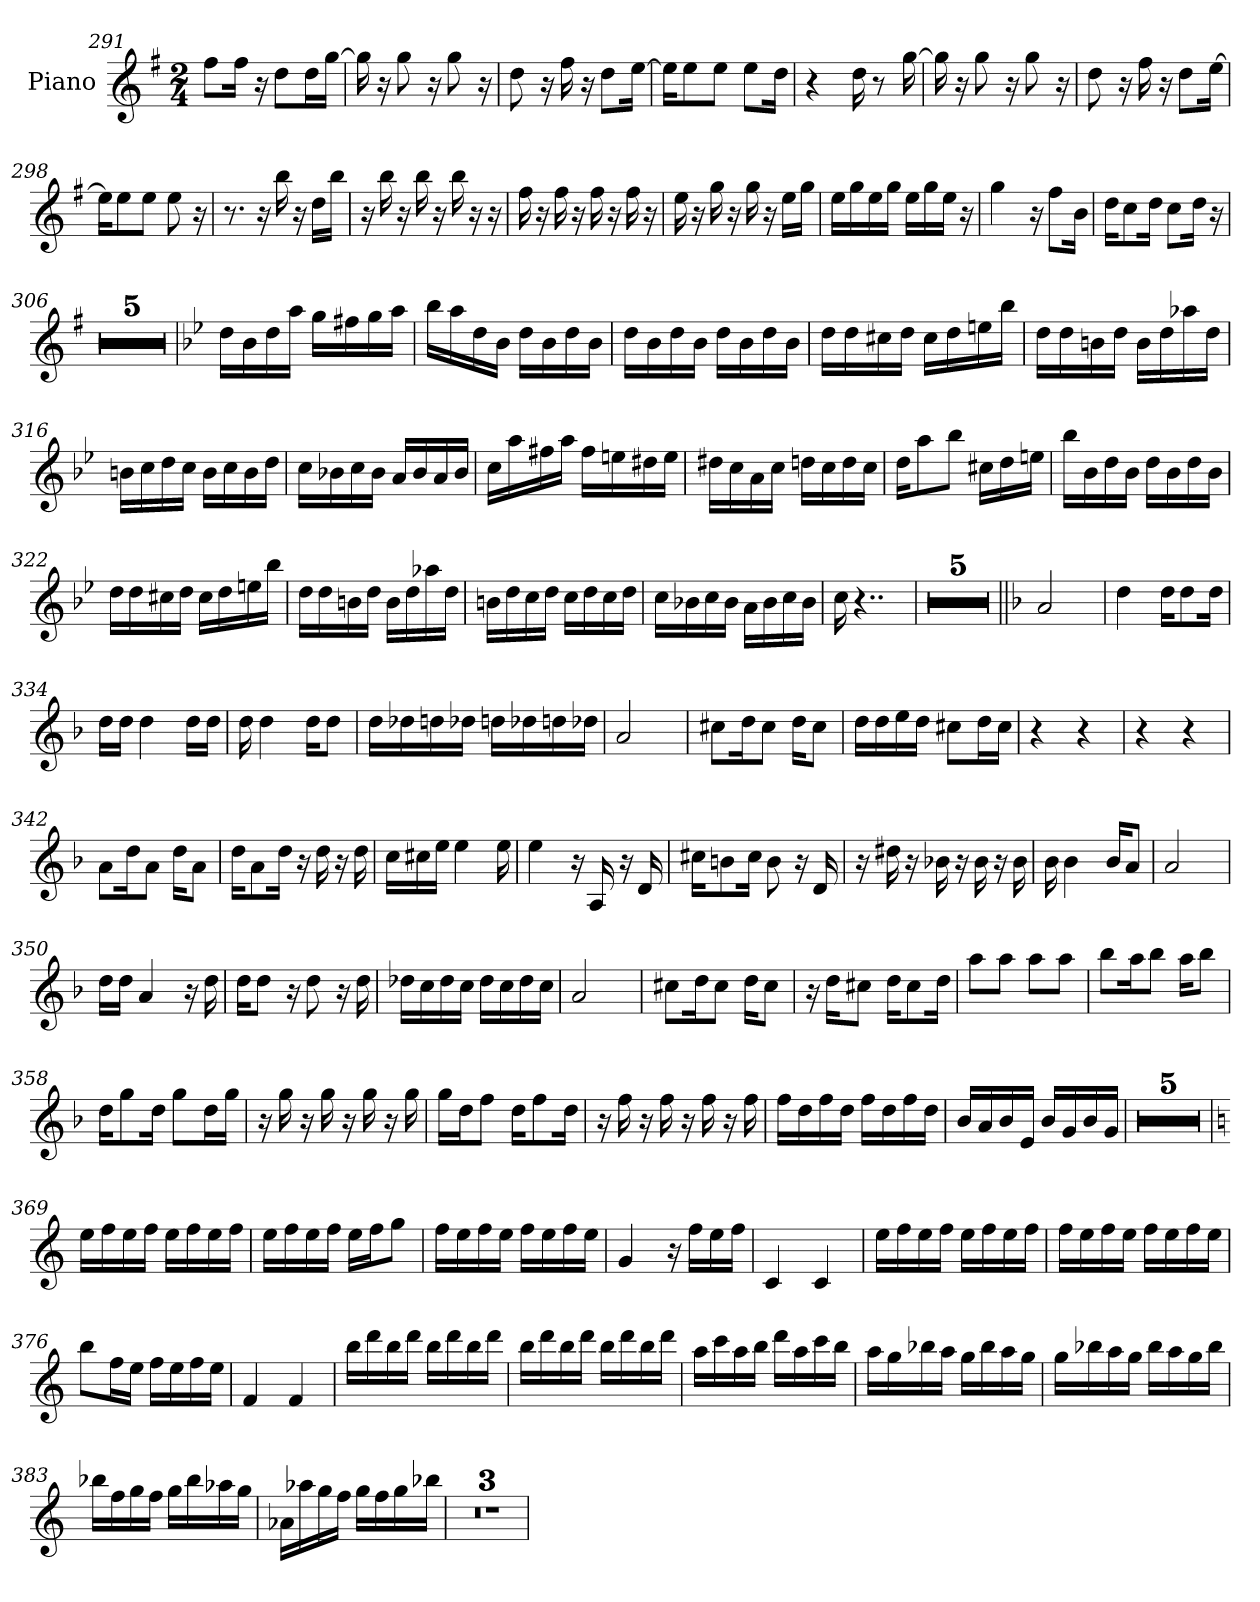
**kern
*part1
*staff1
*I"Piano
*I'Pno
*clefG2
*k[f#]
*G:
*M2/4
=291
8ff#\L
16ff#\Jk
16r
8dd\L
16dd\L
[16gg\JJ
=292
16gg\]
16r
8gg\
16r
8gg\
16r
=293
8dd\
16r
16ff#\
16r
8dd\L
[16ee\Jk
=294
16ee\KL]
8ee\
8ee\J
8ee\L
16dd\Jk
!!LO:LB:g=z
=295
4r
16dd\
8r
[16gg\
=296
16gg\]
16r
8gg\
16r
8gg\
16r
=297
8dd\
16r
16ff#\
16r
8dd\L
[16ee\Jk
=298
16ee\KL]
8ee\
8ee\J
8ee\
16r
=299
8.r
16r
16bb\
16r
16dd\LL
16bb\JJ
=300
16r
16bb\
16r
16bb\
16r
16bb\
16r
16r
!!LO:LB:g=z
=301
16ff#\
16r
16ff#\
16r
16ff#\
16r
16ff#\
16r
=302
16ee\
16r
16gg\
16r
16gg\
16r
16ee\LL
16gg\JJ
=303
16ee\LL
16gg\
16ee\
16gg\JJ
16ee\LL
16gg\
16ee\JJ
16r
=304
4gg\
16r
8ff#\L
16b\Jk
=305
16dd\KL
8cc\
16dd\Jk
8cc\L
16dd\Jk
16r
=306
2r
!!LO:LB:g=z
=307
2r
=308
2r
=309
2r
=310
2r
=311
!!LO:REH:place=s1:b:enc=none:fs=14:t=Melody 14
*k[b-e-]
*B-:
*MM60
16dd\LL
16b-\
16dd\
16aa\JJ
16gg\LL
16ff#X\
16gg\
16aa\JJ
=312
16bb-\LL
16aa\
16dd\
16b-\JJ
16dd\LL
16b-\
16dd\
16b-\JJ
=313
16dd\LL
16b-\
16dd\
16b-\JJ
16dd\LL
16b-\
16dd\
16b-\JJ
!!LO:LB:g=z
=314
16dd\LL
16dd\
16cc#X\
16dd\JJ
16cc#\LL
16dd\
16een\
16bb-\JJ
=315
16dd\LL
16dd\
16bn\
16dd\JJ
16b\LL
16dd\
16aa-X\
16dd\JJ
=316
16bn\LL
16cc\
16dd\
16cc\JJ
16b\LL
16cc\
16b\
16dd\JJ
=317
16cc\LL
16b-X\
16cc\
16b-\JJ
16a/LL
16b-/
16a/
16b-/JJ
=318
16cc\LL
16aa\
16ff#X\
16aa\JJ
16ff#\LL
16een\
16dd#X\
16ee\JJ
!!LO:LB:g=z
=319
16dd#X\LL
16cc\
16a\
16cc\JJ
16ddn\LL
16cc\
16dd\
16cc\JJ
=320
16dd\KL
8aa\
8bb-\J
16cc#X\LL
16dd\
16een\JJ
=321
16bb-\LL
16b-\
16dd\
16b-\JJ
16dd\LL
16b-\
16dd\
16b-\JJ
=322
16dd\LL
16dd\
16cc#X\
16dd\JJ
16cc#\LL
16dd\
16een\
16bb-\JJ
=323
16dd\LL
16dd\
16bn\
16dd\JJ
16b\LL
16dd\
16aa-X\
16dd\JJ
!!LO:LB:g=z
=324
16bn\LL
16dd\
16cc\
16dd\JJ
16cc\LL
16dd\
16cc\
16dd\JJ
=325
16cc\LL
16b-X\
16cc\
16b-\JJ
16a\LL
16b-\
16cc\
16b-\JJ
=326
16cc\
4..r
=327
2r
=328
2r
=329
2r
=330
2r
=331
2r
!!LO:PB:g=z
=332||
!!LO:REH:place=s1:b:enc=none:fs=14:t=Melody 15
*k[b-]
*F:
*MM60
2a/
=333
4dd\
16dd\KL
8dd\
16dd\Jk
=334
16dd\LL
16dd\JJ
4dd\
16dd\LL
16dd\JJ
=335
16dd\
4dd\
16dd\KL
8dd\J
=336
16dd\LL
16dd-X\
16ddn\
16dd-X\JJ
16ddn\LL
16dd-X\
16ddn\
16dd-X\JJ
=337
2a/
=338
8cc#X\L
16dd\K
8cc#\J
16dd\KL
8cc#\J
!!LO:LB:g=z
=339
16dd\LL
16dd\
16ee\
16dd\JJ
8cc#X\L
16dd\L
16cc#\JJ
=340
4r
4r
=341
4r
4r
=342
8a\L
16dd\K
8a\J
16dd\KL
8a\J
=343
16dd\KL
8a\
16dd\Jk
16r
16dd\
16r
16dd\
=344
16cc\LL
16cc#X\
16ee\JJ
4ee\
16ee\
=345
4ee\
16r
16A/
16r
16d/
!!LO:LB:g=z
=346
16cc#X\KL
8bn\
16cc#\Jk
8b\
16r
16d/
=347
16r
16dd#X\
16r
16b-X\
16r
16b-\
16r
16b-\
=348
16b-\
4b-\
16b-/KL
8a/J
=349
2a/
=350
16dd\LL
16dd\JJ
4a/
16r
16dd\
=351
16dd\KL
8dd\J
16r
8dd\
16r
16dd\
!!LO:LB:g=z
=352
16dd-X\LL
16cc\
16dd-\
16cc\JJ
16dd-\LL
16cc\
16dd-\
16cc\JJ
=353
2a/
=354
8cc#X\L
16dd\K
8cc#\J
16dd\KL
8cc#\J
=355
16r
16dd\KL
8cc#X\J
16dd\KL
8cc#\
16dd\Jk
=356
8aa\L
8aa\J
8aa\L
8aa\J
=357
8bb-\L
16aa\K
8bb-\J
16aa\KL
8bb-\J
!!LO:LB:g=z
=358
16dd\KL
8gg\
16dd\Jk
8gg\L
16dd\L
16gg\JJ
=359
16r
16gg\
16r
16gg\
16r
16gg\
16r
16gg\
=360
16gg\LL
16dd\J
8ff\J
16dd\KL
8ff\
16dd\Jk
=361
16r
16ff\
16r
16ff\
16r
16ff\
16r
16ff\
=362
16ff\LL
16dd\
16ff\
16dd\JJ
16ff\LL
16dd\
16ff\
16dd\JJ
!!LO:LB:g=z
=363
16b-/LL
16a/
16b-/
16e/JJ
16b-/LL
16g/
16b-/
16g/JJ
=364
2r
=365
2r
=366
2r
=367
2r
=368
2r
=369
!!LO:REH:place=s1:b:enc=none:fs=14:t=Melody 16
*k[]
*C:
*MM60
16ee\LL
16ff\
16ee\
16ff\JJ
16ee\LL
16ff\
16ee\
16ff\JJ
=370
16ee\LL
16ff\
16ee\
16ff\JJ
16ee\LL
16ff\J
8gg\J
!!LO:LB:g=z
=371
16ff\LL
16ee\
16ff\
16ee\JJ
16ff\LL
16ee\
16ff\
16ee\JJ
=372
4g/
16r
16ff\LL
16ee\
16ff\JJ
=373
4c/
4c/
=374
16ee\LL
16ff\
16ee\
16ff\JJ
16ee\LL
16ff\
16ee\
16ff\JJ
=375
16ff\LL
16ee\
16ff\
16ee\JJ
16ff\LL
16ee\
16ff\
16ee\JJ
=376
8bb\L
16ff\L
16ee\JJ
16ff\LL
16ee\
16ff\
16ee\JJ
!!LO:LB:g=z
=377
4f/
4f/
=378
16bb\LL
16ddd\
16bb\
16ddd\JJ
16bb\LL
16ddd\
16bb\
16ddd\JJ
=379
16bb\LL
16ddd\
16bb\
16ddd\JJ
16bb\LL
16ddd\
16bb\
16ddd\JJ
=380
16aa\LL
16ccc\
16aa\
16bb\JJ
16ddd\LL
16aa\
16ccc\
16bb\JJ
=381
16aa\LL
16gg\
16bb-X\
16aa\JJ
16gg\LL
16bb-\
16aa\
16gg\JJ
!!LO:LB:g=z
=382
16gg\LL
16bb-X\
16aa\
16gg\JJ
16bb-\LL
16aa\
16gg\
16bb-\JJ
=383
16bb-X\LL
16ff\
16gg\
16ff\JJ
16gg\LL
16bb-\
16aa-X\
16gg\JJ
=384
16a-X\LL
16aa-X\
16gg\
16ff\JJ
16gg\LL
16ff\
16gg\
16bb-X\JJ
=385
2r
=386
2r
=387
2r
=
*-
